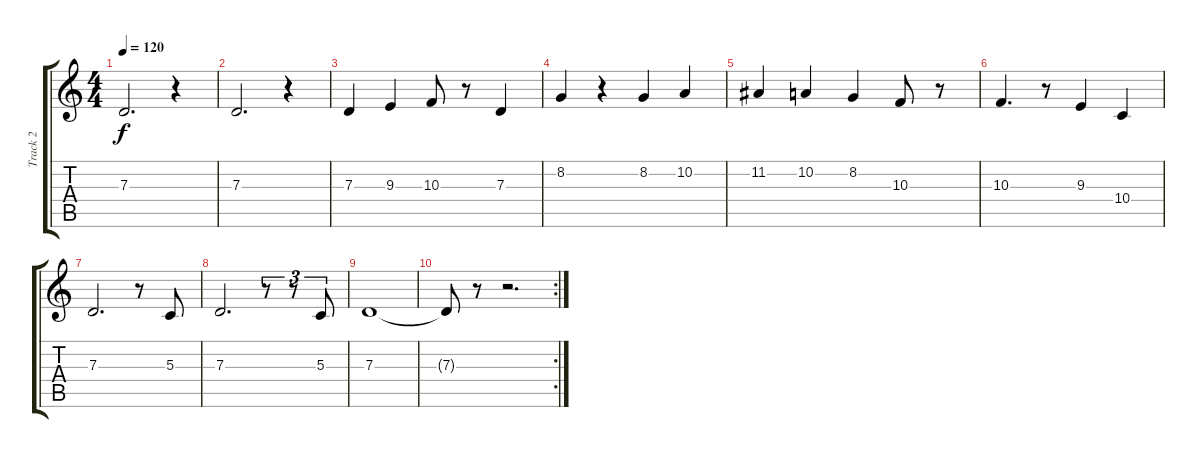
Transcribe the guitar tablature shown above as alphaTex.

\track ("Track 2" "Track 2") {instrument frenchhorn}
\staff {score tabs}
\tuning (E4 B3 G3 D3 A2 E2) {hide}
\ts (4 4)
\tempo 120
\clef g2
\ks c
7.3.2{d dy f} r.4 |
7.3.2{d} r.4 |
7.3.4 9.3.4 10.3.8 r.8 7.3.4 |
8.2.4 r.4 8.2.4 10.2.4 |
11.2.4 10.2.4 8.2.4 10.3.8 r.8 |
10.3.4{d} r.8 9.3.4 10.4.4 |
7.3.2{d} r.8 5.3.8 |
7.3.2{d} r.8{tu (3 2)} r.8{tu (3 2)} 5.3.8{tu (3 2)} |
7.3.1 |
\rc 2
7.3{t}.8{volume 0} r.8 r.2{d}
